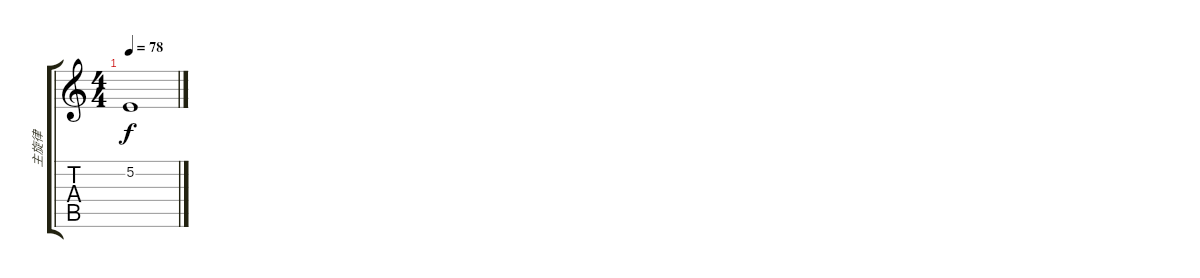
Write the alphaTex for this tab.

\track ("主旋律" "主旋律") {instrument tenorsax}
\staff {score tabs}
\tuning (E4 B3 G3 D3 A2 E2) {hide}
\ts (4 4)
\tempo 78
\clef g2
\ks c
5.2.1{dy f}
